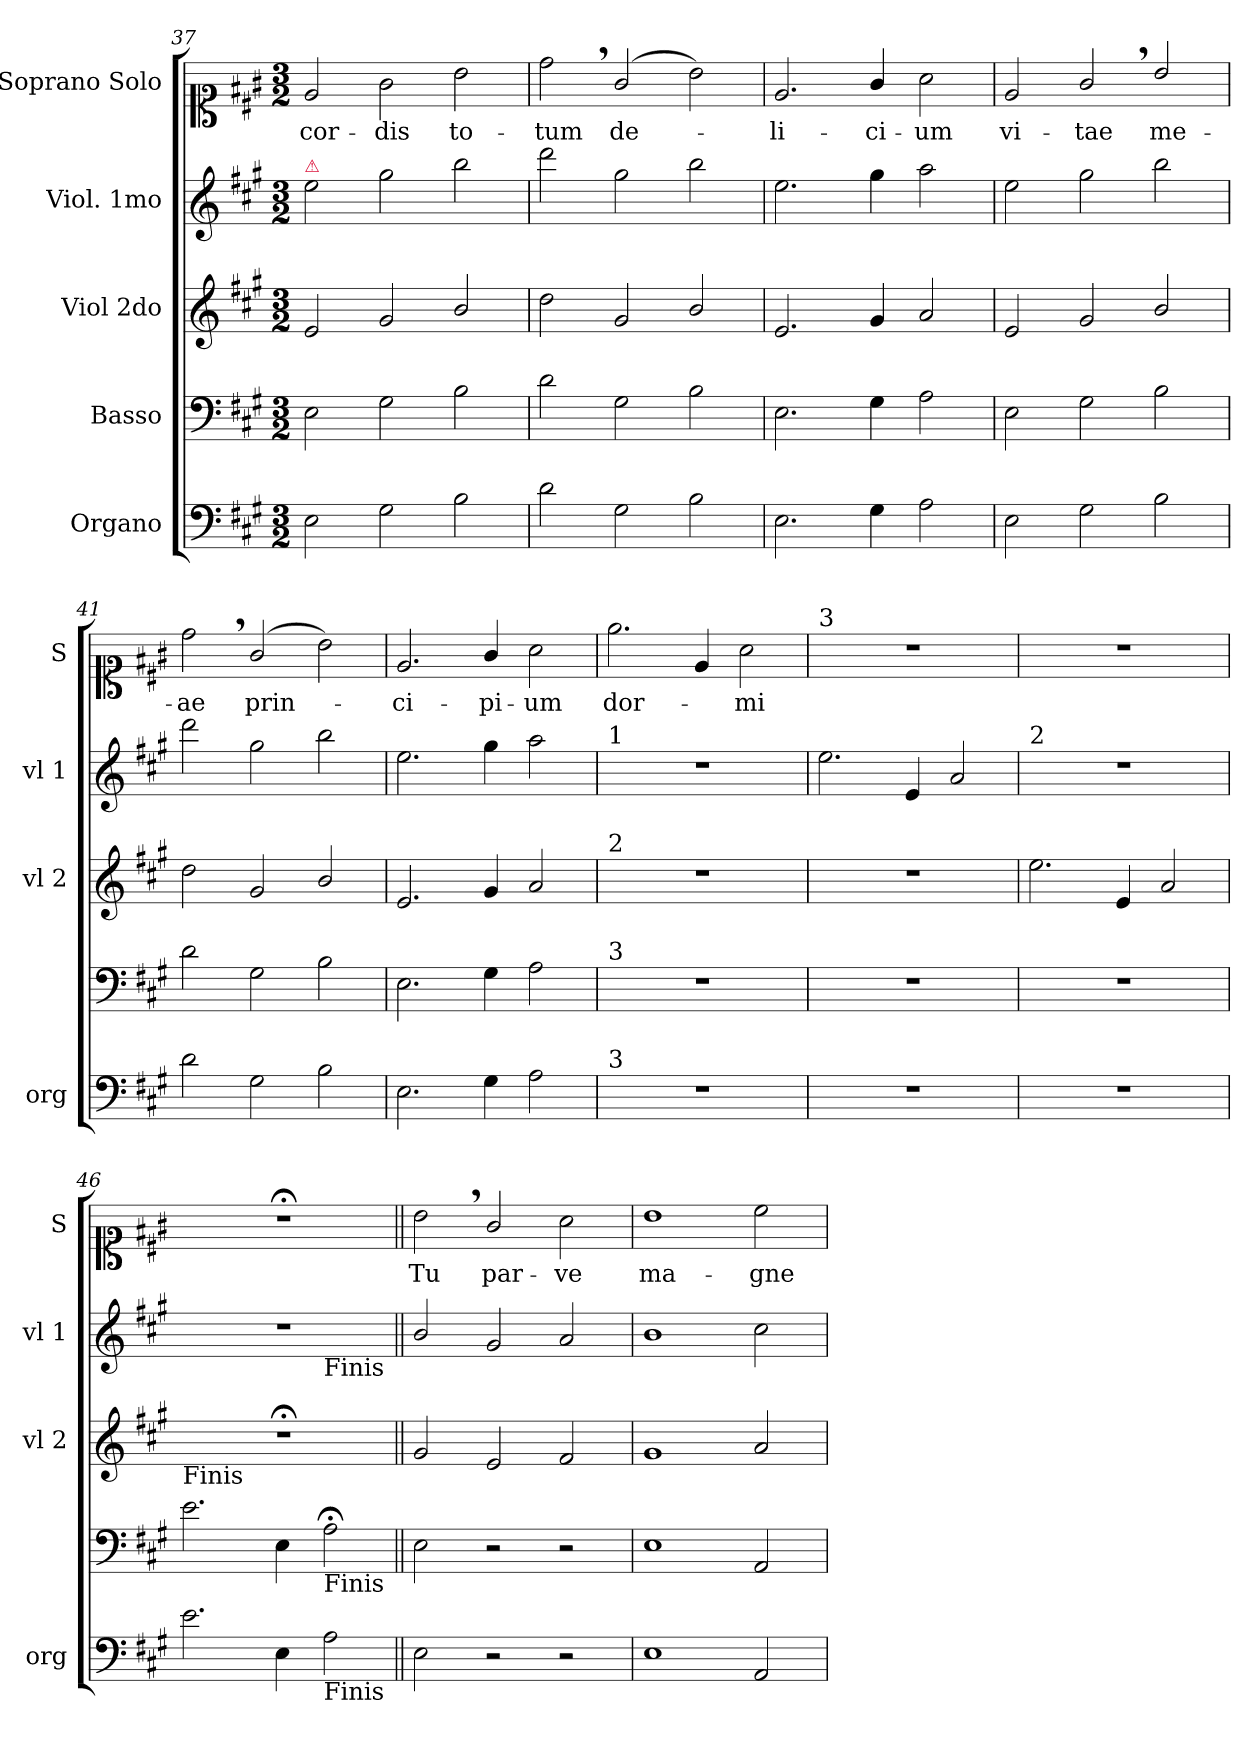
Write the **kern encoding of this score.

**kern	**kern	**kern	**dynam	**kern	**dynam	**kern	**text
*part5	*part4	*part3	*part3	*part2	*part2	*part1	*part1
*staff5	*staff4	*staff3	*staff3	*staff2	*staff2	*staff1	*staff1
*I"Organo	*I"Basso	*I"Viol 2do	*	*I"Viol. 1mo	*	*I"Soprano Solo	*
*I'org	*	*I'vl 2	*	*I'vl 1	*	*I'S	*
*clefF4	*clefF4	*clefG2	*	*clefG2	*	*clefC1	*
*k[f#c#g#]	*k[f#c#g#]	*k[f#c#g#]	*	*k[f#c#g#]	*	*k[f#c#g#]	*
*A:	*A:	*A:	*	*A:	*	*A:	*
*M3/2	*M3/2	*M3/2	*	*M3/2	*	*M3/2	*
=37	=37	=37	=37	=37	=37	=37	=37
!	!	!	!	!LO:TX:a:color=crimson:t=⚠	!	!	!
2E\	2E\	2e/	.	2ee\	.	2e/	cor-
2G#\	2G#\	2g#/	.	2gg#\	.	2g#\	-dis
2B\	2B\	2b/	.	2bb\	.	2b\	to-
=38	=38	=38	=38	=38	=38	=38	=38
2d\	2d\	2dd\	.	2ddd\	.	2dd,<\	-tum
2G#\	2G#\	2g#/	.	2gg#\	.	(2g#/	de-
2B\	2B\	2b/	.	2bb\	.	2b\)	.
=39	=39	=39	=39	=39	=39	=39	=39
2.E\	2.E\	2.e/	.	2.ee\	.	2.e/	-li-
4G#\	4G#\	4g#/	.	4gg#\	.	4g#/	-ci-
2A\	2A\	2a/	.	2aa\	.	2a\	-um
=40	=40	=40	=40	=40	=40	=40	=40
2E\	2E\	2e/	.	2ee\	.	2e/	vi-
2G#\	2G#\	2g#/	.	2gg#\	.	2g#,</	-tae
2B\	2B\	2b/	.	2bb\	.	2b/	me-
=41	=41	=41	=41	=41	=41	=41	=41
2d\	2d\	2dd\	.	2ddd\	.	2dd,<\	-ae
2G#\	2G#\	2g#/	.	2gg#\	.	(<2g#/	prin-
2B\	2B\	2b/	.	2bb\	.	2b\)	.
=42	=42	=42	=42	=42	=42	=42	=42
2.E\	2.E\	2.e/	.	2.ee\	.	2.e/	-ci-
4G#\	4G#\	4g#/	.	4gg#\	.	4g#/	-pi-
2A\	2A\	2a/	.	2aa\	.	2a\	-um
=43	=43	=43	=43	=43	=43	=43	=43
!	!	!	!	!LO:TX:a:t=1	!	!	!
!	!	!LO:TX:a:t=2	!	!	!	!	!
!	!LO:TX:a:t=3	!	!	!	!	!	!
!LO:TX:a:t=3	!	!	!	!	!	!	!
1.r	1.r	1.r	.	1.r	.	2.ee\	dor-
.	.	.	.	.	.	4e/	.
.	.	.	.	.	.	2a\	-mi
=44	=44	=44	=44	=44	=44	=44	=44
!	!	!	!	!	!	!LO:TX:a:t=3	!
!	!	!	!	!	!LO:DY:b:rj	!	!
1.r	1.r	1.r	.	2.ee\	forte	1.r	.
.	.	.	.	4e/	.	.	.
.	.	.	.	2a/	.	.	.
=45	=45	=45	=45	=45	=45	=45	=45
!	!	!	!	!LO:TX:a:t=2	!	!	!
!	!	!	!LO:DY:b:rj	!	!	!	!
1.r	1.r	2.ee\	forte	1.r	.	1.r	.
.	.	4e/	.	.	.	.	.
.	.	2a/	.	.	.	.	.
=46	=46	=46	=46	=46	=46	=46	=46
!	!	!LO:TX:b:t=Finis	!	!	!	!	!
*	*	*	*	*^	*	*	*
2.e\	2.e\	1.r;<	.	1.r	1ryy	.	1.r;<	.
4E\	4E\	.	.	.	.	.	.	.
!	!	!	!	!	!LO:TX:b:t=Finis	!	!	!
!	!LO:TX:b:t=Finis	!	!	!	!	!	!	!
!LO:TX:b:t=Finis	!	!	!	!	!	!	!	!
2A\	2A;<\	.	.	.	2ryy	.	.	.
=47||	=47||	=47||	=47||	=47||	=47||	=47||	=47||	=47||
!	!	!	!LO:DY:b	!	!	!LO:DY:b	!	!
*	*	*	*	*v	*v	*	*	*
2E\	2E\	2g#/	Piano	2b/	Piano	2b,<\	Tu
2r	2r	2e/	.	2g#/	.	2g#/	par-
2r	2r	2f#/	.	2a/	.	2a\	-ve
=48	=48	=48	=48	=48	=48	=48	=48
1E	1E	1g#	.	1b	.	1b	ma-
2AA/	2AA/	2a/	.	2cc#\	.	2cc#\	-gne
=	=	=	=	=	=	=	=
*-	*-	*-	*-	*-	*-	*-	*-
